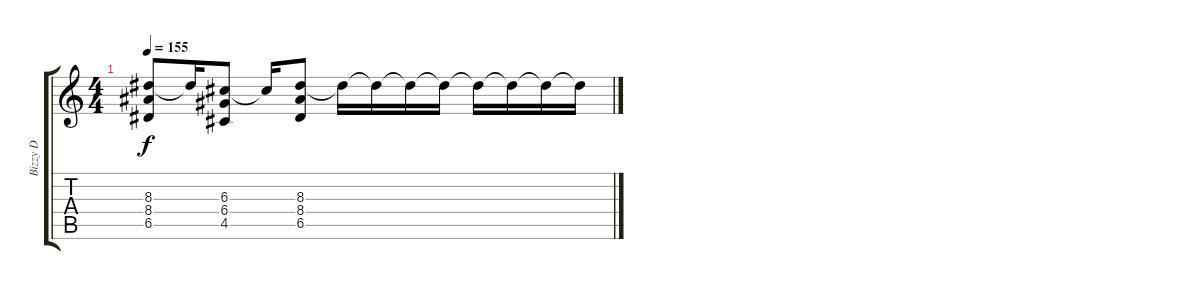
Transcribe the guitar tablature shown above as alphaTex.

\track ("Bizzy D" "Bizzy D") {instrument overdrivenguitar}
\staff {score tabs}
\tuning (E4 B3 G3 D3 A2 E2) {hide}
\ts (4 4)
\tempo 155
\clef g2
\ks c
(8.3 8.4 6.5).8{dy f} 8.3{t}.16 (6.3 6.4 4.5).8 6.3{t}.16 (8.3 8.4 6.5).8 8.3{t}.16 8.3{t}.16 8.3{t}.16 8.3{t}.16 8.3{t}.16 8.3{t}.16 8.3{t}.16 8.3{t}.16
